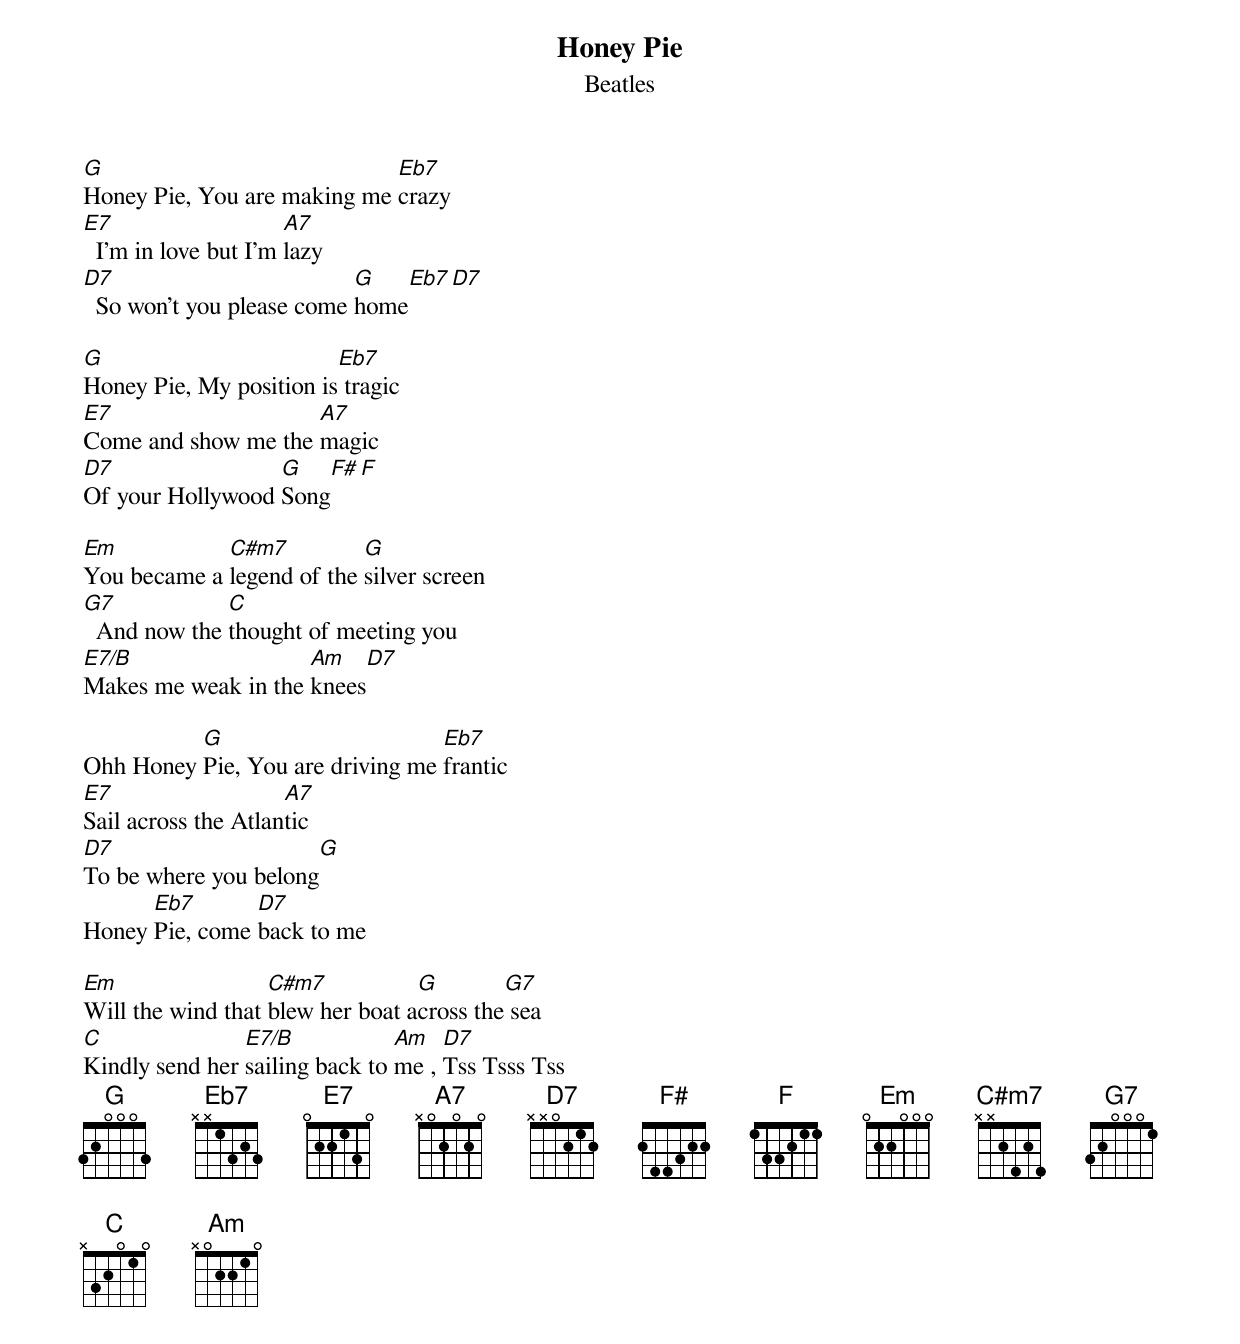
Honey Pie
Beatles

G                            Eb7
Honey Pie, You are making me crazy
E7                    A7
  I'm in love but I'm lazy
D7                         G    Eb7  D7
  So won't you please come home

G                        Eb7
Honey Pie, My position is tragic
E7                   A7
Come and show me the magic
D7                G     F#  F
Of your Hollywood Song

Em           C#m7          G
You became a legend of the silver screen
G7            C
  And now the thought of meeting you
E7/B                 Am      D7
Makes me weak in the knees

          G                       Eb7
Ohh Honey Pie, You are driving me frantic
E7                   A7
Sail across the Atlantic
D7                     G
To be where you belong
      Eb7       D7
Honey Pie, come back to me

Em                 C#m7           G        G7
Will the wind that blew her boat across the sea
C               E7/B            Am   D7
Kindly send her sailing back to me , Tss Tsss Tss
